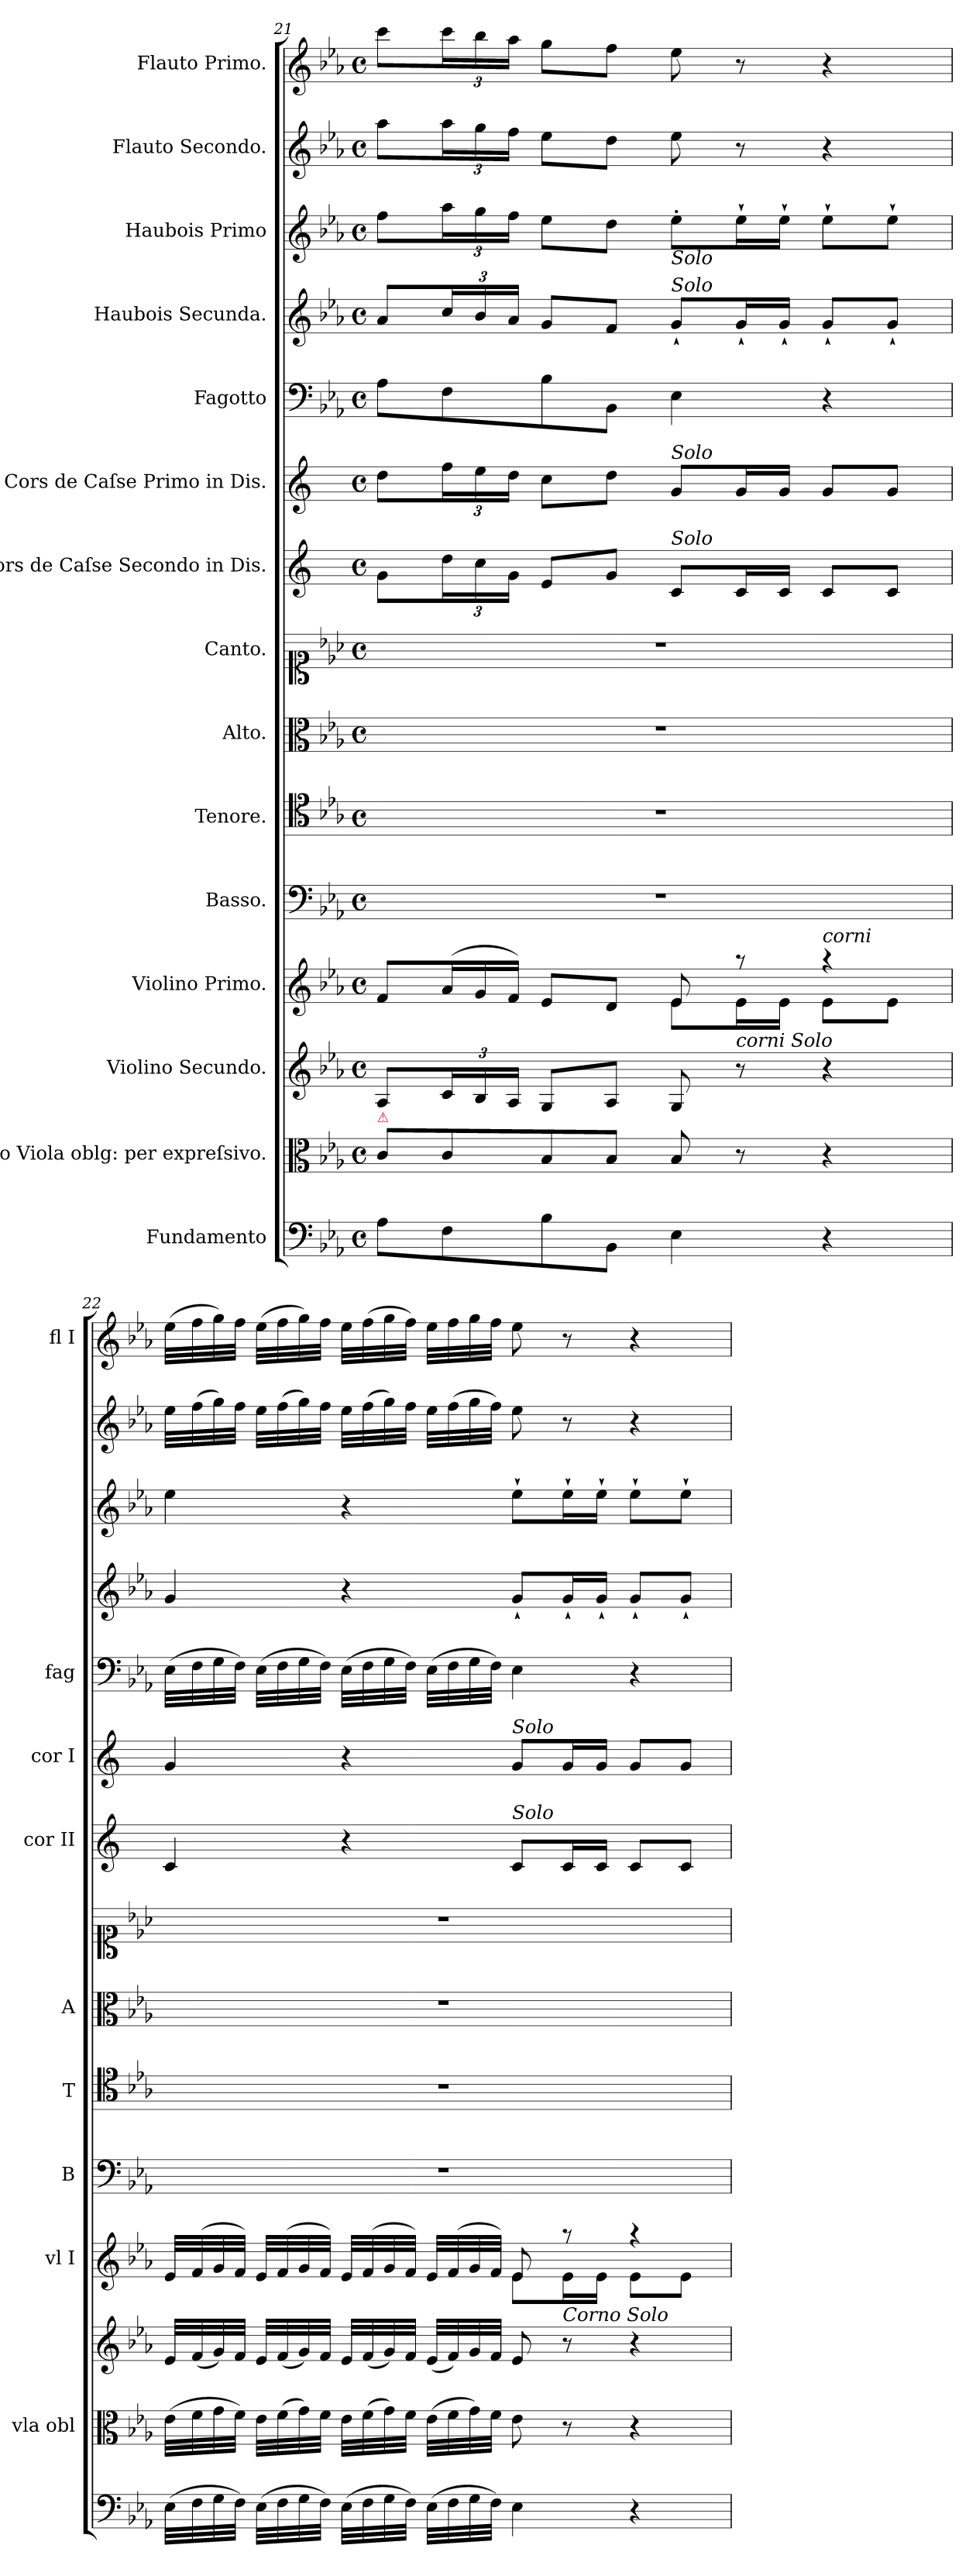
**kern	**kern	**kern	**kern	**kern	**kern	**kern	**kern	**kern	**kern	**kern	**kern	**kern	**kern	**kern
*part15	*part14	*part13	*part12	*part11	*part10	*part9	*part8	*part7	*part6	*part5	*part4	*part3	*part2	*part1
*staff15	*staff14	*staff13	*staff12	*staff11	*staff10	*staff9	*staff8	*staff7	*staff6	*staff5	*staff4	*staff3	*staff2	*staff1
*I"Fundamento	*I"Alto Viola oblg: per expreſsivo.	*I"Violino Secundo.	*I"Violino Primo.	*I"Basso.	*I"Tenore.	*I"Alto.	*I"Canto.	*I"Cors de Caſse Secondo in Dis.	*I"Cors de Caſse Primo in Dis.	*I"Fagotto	*I"Haubois Secunda.	*I"Haubois Primo	*I"Flauto Secondo.	*I"Flauto Primo.
*	*I'vla obl	*	*I'vl I	*I'B	*I'T	*I'A	*	*I'cor II	*I'cor I	*I'fag	*	*	*	*I'fl I
*clefF4	*clefC3	*clefG2	*clefG2	*clefF4	*clefC4	*clefC3	*clefC1	*clefG2	*clefG2	*clefF4	*clefG2	*clefG2	*clefG2	*clefG2
*	*	*	*	*	*	*	*	*ITrd-2c-3	*ITrd-2c-3	*	*	*	*	*
*k[b-e-a-]	*k[b-e-a-]	*k[b-e-a-]	*k[b-e-a-]	*k[b-e-a-]	*k[b-e-a-]	*k[b-e-a-]	*k[b-e-a-]	*k[b-e-a-]	*k[b-e-a-]	*k[b-e-a-]	*k[b-e-a-]	*k[b-e-a-]	*k[b-e-a-]	*k[b-e-a-]
*E-:	*E-:	*E-:	*E-:	*E-:	*E-:	*E-:	*E-:	*	*	*E-:	*E-:	*E-:	*E-:	*E-:
*M4/4	*M4/4	*M4/4	*M4/4	*M4/4	*M4/4	*M4/4	*M4/4	*M4/4	*M4/4	*M4/4	*M4/4	*M4/4	*M4/4	*M4/4
*met(c)	*met(c)	*met(c)	*met(c)	*met(c)	*met(c)	*met(c)	*met(c)	*met(c)	*met(c)	*met(c)	*met(c)	*met(c)	*met(c)	*met(c)
=21	=21	=21	=21	=21	=21	=21	=21	=21	=21	=21	=21	=21	=21	=21
*	*	*	*^	*	*	*	*	*	*	*	*	*	*	*
!	!LO:TX:a:color=crimson:t=⚠	!	!	!	!	!	!	!	!	!	!	!	!	!	!
8A-\L	8c/L	8A-/L	8f/L	2f\yy	1r	1r	1r	1r	8b-\L	8ff\L	8A-\L	8a-/L	8ff\L	8aa-\L	8ccc\L
*	*	*	*Xtuplet	*	*	*	*	*	*	*	*	*	*	*	*
8F\	8c/	24c/L	(<24a-/L	.	.	.	.	.	24ff\L	24aa-\L	8F\	24cc/L	24aa-\L	24aa-\L	24ccc\L
.	.	24B-/	24g/	.	.	.	.	.	24ee-\	24gg\	.	24b-/	24gg\	24gg\	24bb-\
.	.	24A-/JJ	24f/JJ)	.	.	.	.	.	24b-\JJ	24ff\JJ	.	24a-/JJ	24ff\JJ	24ff\JJ	24aa-\JJ
8B-\	8B-/	8G/L	8e-/L	.	.	.	.	.	8g/L	8ee-\L	8B-\	8g/L	8ee-\L	8ee-\L	8gg\L
8BB-/J	8B-/J	8A-/J	8d/J	.	.	.	.	.	8b-/J	8ff\J	8BB-/J	8f/J	8dd\J	8dd\J	8ff\J
!	!	!	!	!	!	!	!	!	!	!	!	!	!LO:TX:b:i:t=Solo	!	!
!	!	!	!	!	!	!	!	!	!	!	!	!LO:TX:a:i:t=Solo	!	!	!
!	!	!	!	!	!	!	!	!	!	!LO:TX:a:i:t=Solo	!	!	!	!	!
!	!	!	!	!	!	!	!	!	!LO:TX:a:i:t=Solo	!	!	!	!	!	!
4E-\	8B-/	8G/	8e-/	8e-\L	.	.	.	.	8e-/L	8b-/L	4E-\	8g`/L	8ee-'\L	8ee-\	8ee-\
!	!	!LO:TX:a:i:t=corni Solo	!	!	!	!	!	!	!	!	!	!	!	!	!
.	8r	8r	8raa	16e-\L	.	.	.	.	16e-/L	16b-/L	.	16g`/L	16ee-`\L	8r	8r
.	.	.	.	16e-\JJ	.	.	.	.	16e-/JJ	16b-/JJ	.	16g`/JJ	16ee-`\JJ	.	.
!	!	!	!LO:TX:a:i:t=corni	!	!	!	!	!	!	!	!	!	!	!	!
4r	4r	4r	4raa	8e-\L	.	.	.	.	8e-/L	8b-/L	4r	8g`/L	8ee-`\L	4r	4r
.	.	.	.	8e-\J	.	.	.	.	8e-/J	8b-/J	.	8g`/J	8ee-`\J	.	.
=22	=22	=22	=22	=22	=22	=22	=22	=22	=22	=22	=22	=22	=22	=22	=22
(32E-\LLL	(32e-\LLL	32e-/LLL	32e-/LLL	2e-\yy	1r	1r	1r	1r	4e-/	4b-/	(32E-\LLL	4g/	4ee-\	32ee-\LLL	(32ee-\LLL
32F\	32f\	(32f/	(<32f/	.	.	.	.	.	.	.	32F\	.	.	(32ff\	32ff\
32G\	32g\	32g/)	32g/	.	.	.	.	.	.	.	32G\	.	.	32gg\)	32gg\)
32F\JJJ)	32f\JJJ)	32f/JJJ	32f/JJJ)	.	.	.	.	.	.	.	32F\JJJ)	.	.	32ff\JJJ	32ff\JJJ
(32E-\LLL	32e-\LLL	32e-/LLL	32e-/LLL	.	.	.	.	.	.	.	(32E-\LLL	.	.	32ee-\LLL	(32ee-\LLL
32F\	(32f\	(32f/	(<32f/	.	.	.	.	.	.	.	32F\	.	.	(32ff\	32ff\
32G\	32g\)	32g/)	32g/	.	.	.	.	.	.	.	32G\	.	.	32gg\)	32gg\)
32F\JJJ)	32f\JJJ	32f/JJJ	32f/JJJ)	.	.	.	.	.	.	.	32F\JJJ)	.	.	32ff\JJJ	32ff\JJJ
(32E-\LLL	32e-\LLL	32e-/LLL	32e-/LLL	.	.	.	.	.	4r	4r	(32E-\LLL	4r	4r	32ee-\LLL	32ee-\LLL
32F\	(32f\	(32f/	(<32f/	.	.	.	.	.	.	.	32F\	.	.	(32ff\	(32ff\
32G\	32g\)	32g/)	32g/	.	.	.	.	.	.	.	32G\	.	.	32gg\)	32gg\
32F\JJJ)	32f\JJJ	32f/JJJ	32f/JJJ)	.	.	.	.	.	.	.	32F\JJJ)	.	.	32ff\JJJ	32ff\JJJ)
(32E-\LLL	(32e-\LLL	(32e-/LLL	32e-/LLL	.	.	.	.	.	.	.	(32E-\LLL	.	.	32ee-\LLL	32ee-\LLL
32F\	32f\	32f/)	(<32f/	.	.	.	.	.	.	.	32F\	.	.	(32ff\	32ff\
32G\	32g\)	32g/	32g/	.	.	.	.	.	.	.	32G\	.	.	32gg\	32gg\
32F\JJJ)	32f\JJJ	32f/JJJ	32f/JJJ)	.	.	.	.	.	.	.	32F\JJJ)	.	.	32ff\JJJ)	32ff\JJJ
!	!	!	!	!	!	!	!	!	!	!LO:TX:a:i:t=Solo	!	!	!	!	!
!	!	!	!	!	!	!	!	!	!LO:TX:a:i:t=Solo	!	!	!	!	!	!
4E-\	8e-\	8e-/	8e-/	8e-\L	.	.	.	.	8e-/L	8b-/L	4E-\	8g`/L	8ee-`\L	8ee-\	8ee-\
!	!	!LO:TX:a:i:t=Corno Solo	!	!	!	!	!	!	!	!	!	!	!	!	!
.	8r	8r	8raa	16e-\L	.	.	.	.	16e-/L	16b-/L	.	16g`/L	16ee-`\L	8r	8r
.	.	.	.	16e-\JJ	.	.	.	.	16e-/JJ	16b-/JJ	.	16g`/JJ	16ee-`\JJ	.	.
4r	4r	4r	4raa	8e-\L	.	.	.	.	8e-/L	8b-/L	4r	8g`/L	8ee-`\L	4r	4r
.	.	.	.	8e-\J	.	.	.	.	8e-/J	8b-/J	.	8g`/J	8ee-`\J	.	.
*	*	*	*v	*v	*	*	*	*	*	*	*	*	*	*	*
=	=	=	=	=	=	=	=	=	=	=	=	=	=	=
*-	*-	*-	*-	*-	*-	*-	*-	*-	*-	*-	*-	*-	*-	*-
